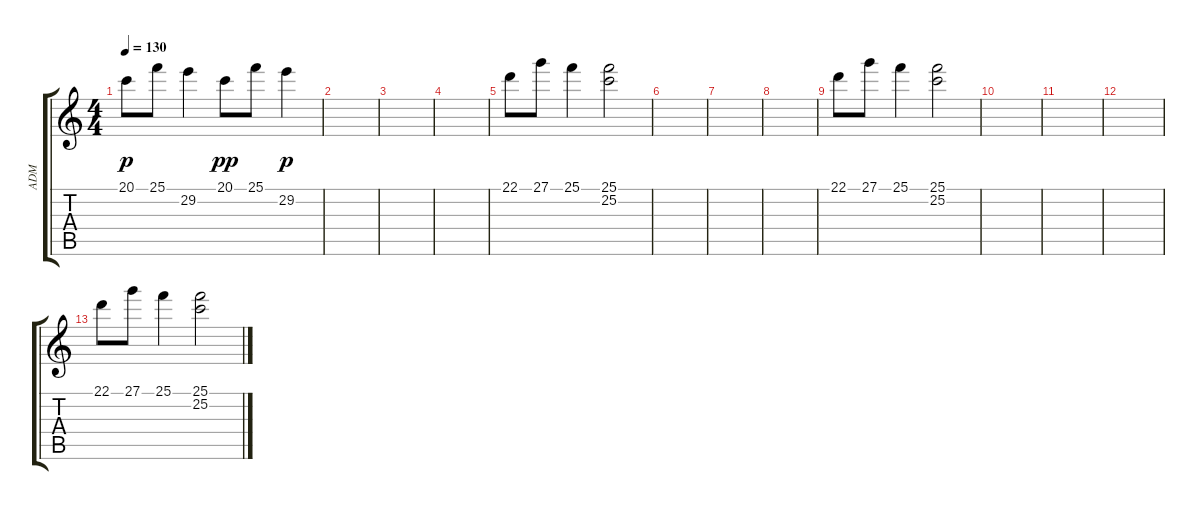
\track ("ADM" "ADM") {instrument vibraphone}
\staff {score tabs}
\tuning (E4 B3 G3 D3 A2 E2) {hide}
\ts (4 4)
\tempo 130
\clef g2
\ks c
20.1.8{dy p} 25.1.8 29.2.4 20.1.8{dy pp} 25.1.8 29.2.4{dy p} |
|
|
|
22.1.8 27.1.8 25.1.4 (25.1 25.2).2 |
|
|
|
22.1.8 27.1.8 25.1.4 (25.1 25.2).2 |
|
|
|
22.1.8 27.1.8 25.1.4 (25.1 25.2).2
